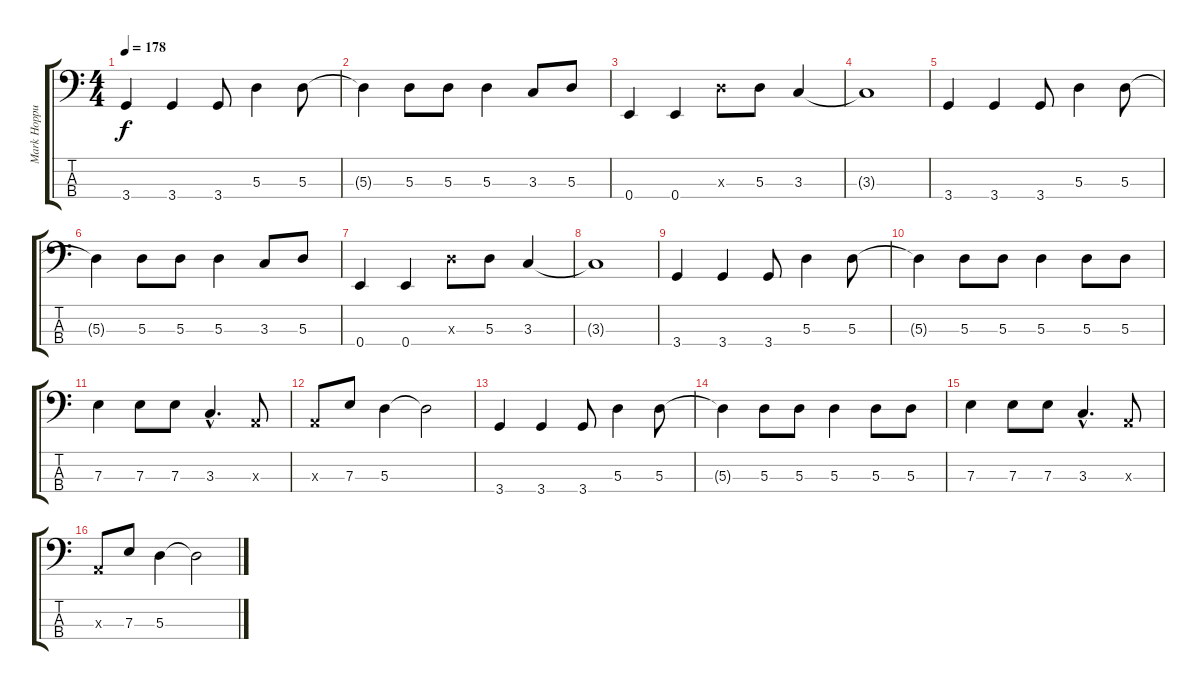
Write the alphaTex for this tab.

\track ("Mark Hoppus" "Mark Hoppu") {instrument electricbasspick}
\staff {score tabs}
\tuning (G2 D2 A1 E1) {hide}
\ts (4 4)
\tempo 178
\clef f4
\ks c
3.4.4{dy f} 3.4.4 3.4.8 5.3.4 5.3.8 |
5.3{t}.4 5.3.8 5.3.8 5.3.4 3.3.8 5.3.8 |
0.4.4 0.4.4 5.3{x}.8 5.3.8 3.3.4 |
3.3{t}.1 |
3.4.4 3.4.4 3.4.8 5.3.4 5.3.8 |
5.3{t}.4 5.3.8 5.3.8 5.3.4 3.3.8 5.3.8 |
0.4.4 0.4.4 5.3{x}.8 5.3.8 3.3.4 |
3.3{t}.1 |
3.4.4 3.4.4 3.4.8 5.3.4 5.3.8 |
5.3{t}.4 5.3.8 5.3.8 5.3.4 5.3.8 5.3.8 |
7.3.4 7.3.8 7.3.8 3.3{hac}.4{d} 0.3{x}.8 |
0.3{x}.8 7.3.8 5.3.4 5.3{t}.2 |
3.4.4 3.4.4 3.4.8 5.3.4 5.3.8 |
5.3{t}.4 5.3.8 5.3.8 5.3.4 5.3.8 5.3.8 |
7.3.4 7.3.8 7.3.8 3.3{hac}.4{d} 0.3{x}.8 |
0.3{x}.8 7.3.8 5.3.4 5.3{t}.2
